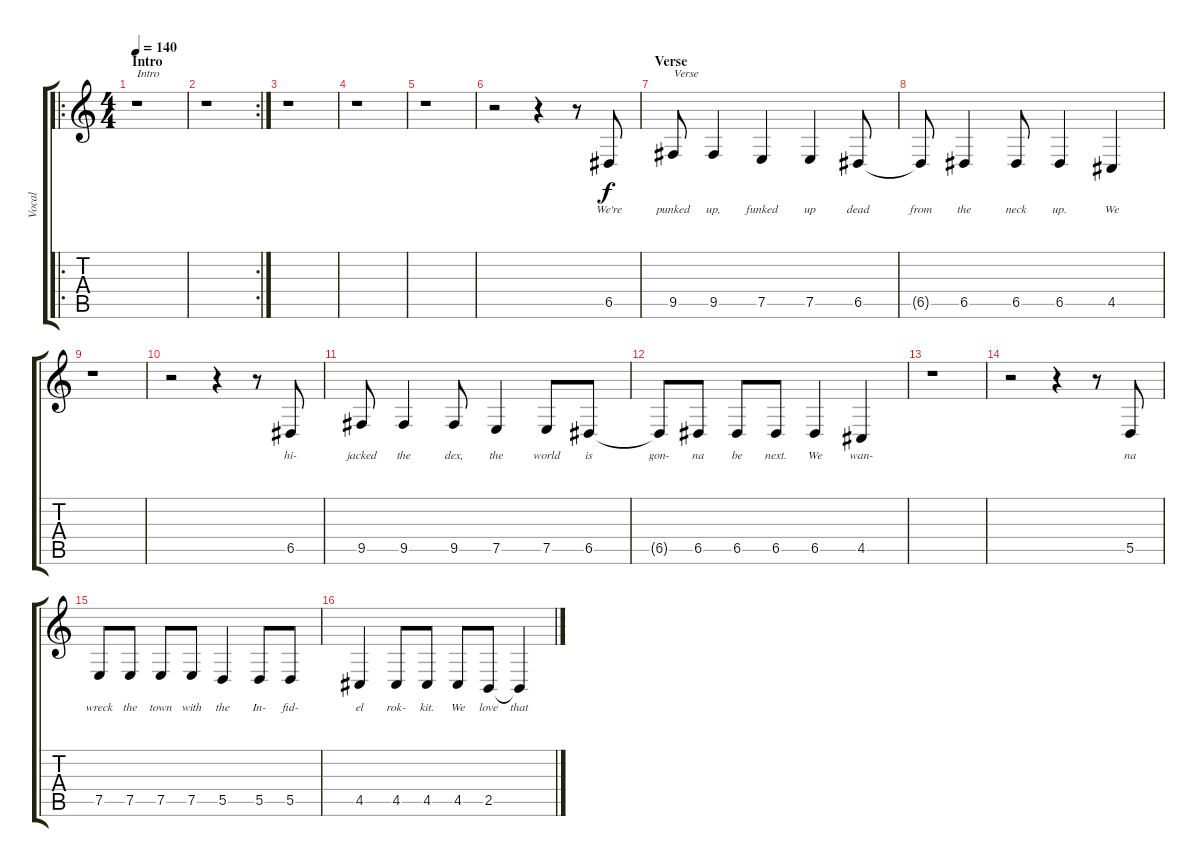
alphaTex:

\track ("Vocal" "Vocal") {instrument lead1square}
\staff {score tabs}
\tuning (E4 B3 G3 D3 A2 E2) {hide}
\ro
\ts (4 4)
\section ("" "Intro")
\tempo 140
\clef g2
\ks c
r.1{txt "Intro" dy f instrument lead1square} |
\rc 2
r.1 |
r.1 |
r.1 |
r.1 |
r.2 r.4 r.8 6.5.8{lyrics (0 "We're") lyrics (1 "") lyrics (2 "") lyrics (3 "") lyrics (4 "")} |
\section ("" "Verse")
9.5.8{txt "Verse" lyrics (0 "punked") lyrics (1 "") lyrics (2 "") lyrics (3 "") lyrics (4 "")} 9.5.4{lyrics (0 "up,") lyrics (1 "") lyrics (2 "") lyrics (3 "") lyrics (4 "")} 7.5.4{lyrics (0 "funked") lyrics (1 "") lyrics (2 "") lyrics (3 "") lyrics (4 "")} 7.5.4{lyrics (0 "up") lyrics (1 "") lyrics (2 "") lyrics (3 "") lyrics (4 "")} 6.5.8{lyrics (0 "dead") lyrics (1 "") lyrics (2 "") lyrics (3 "") lyrics (4 "")} |
6.5{t}.8{lyrics (0 "from") lyrics (1 "") lyrics (2 "") lyrics (3 "") lyrics (4 "")} 6.5.4{lyrics (0 "the") lyrics (1 "") lyrics (2 "") lyrics (3 "") lyrics (4 "")} 6.5.8{lyrics (0 "neck") lyrics (1 "") lyrics (2 "") lyrics (3 "") lyrics (4 "")} 6.5.4{lyrics (0 "up.") lyrics (1 "") lyrics (2 "") lyrics (3 "") lyrics (4 "")} 4.5.4{lyrics (0 "We") lyrics (1 "") lyrics (2 "") lyrics (3 "") lyrics (4 "")} |
r.1 |
r.2 r.4 r.8 6.5.8{lyrics (0 "hi-") lyrics (1 "") lyrics (2 "") lyrics (3 "") lyrics (4 "")} |
9.5.8{lyrics (0 "jacked") lyrics (1 "") lyrics (2 "") lyrics (3 "") lyrics (4 "")} 9.5.4{lyrics (0 "the") lyrics (1 "") lyrics (2 "") lyrics (3 "") lyrics (4 "")} 9.5.8{lyrics (0 "dex,") lyrics (1 "") lyrics (2 "") lyrics (3 "") lyrics (4 "")} 7.5.4{lyrics (0 "the") lyrics (1 "") lyrics (2 "") lyrics (3 "") lyrics (4 "")} 7.5.8{lyrics (0 "world") lyrics (1 "") lyrics (2 "") lyrics (3 "") lyrics (4 "")} 6.5.8{lyrics (0 "is") lyrics (1 "") lyrics (2 "") lyrics (3 "") lyrics (4 "")} |
6.5{t}.8{lyrics (0 "gon-") lyrics (1 "") lyrics (2 "") lyrics (3 "") lyrics (4 "")} 6.5.8{lyrics (0 "na") lyrics (1 "") lyrics (2 "") lyrics (3 "") lyrics (4 "")} 6.5.8{lyrics (0 "be") lyrics (1 "") lyrics (2 "") lyrics (3 "") lyrics (4 "")} 6.5.8{lyrics (0 "next.") lyrics (1 "") lyrics (2 "") lyrics (3 "") lyrics (4 "")} 6.5.4{lyrics (0 "We") lyrics (1 "") lyrics (2 "") lyrics (3 "") lyrics (4 "")} 4.5.4{lyrics (0 "wan-") lyrics (1 "") lyrics (2 "") lyrics (3 "") lyrics (4 "")} |
r.1 |
r.2 r.4 r.8 5.5.8{lyrics (0 "na") lyrics (1 "") lyrics (2 "") lyrics (3 "") lyrics (4 "")} |
7.5.8{lyrics (0 "wreck") lyrics (1 "") lyrics (2 "") lyrics (3 "") lyrics (4 "")} 7.5.8{lyrics (0 "the") lyrics (1 "") lyrics (2 "") lyrics (3 "") lyrics (4 "")} 7.5.8{lyrics (0 "town") lyrics (1 "") lyrics (2 "") lyrics (3 "") lyrics (4 "")} 7.5.8{lyrics (0 "with") lyrics (1 "") lyrics (2 "") lyrics (3 "") lyrics (4 "")} 5.5.4{lyrics (0 "the") lyrics (1 "") lyrics (2 "") lyrics (3 "") lyrics (4 "")} 5.5.8{lyrics (0 "In-") lyrics (1 "") lyrics (2 "") lyrics (3 "") lyrics (4 "")} 5.5.8{lyrics (0 "fid-") lyrics (1 "") lyrics (2 "") lyrics (3 "") lyrics (4 "")} |
4.5.4{lyrics (0 "el") lyrics (1 "") lyrics (2 "") lyrics (3 "") lyrics (4 "")} 4.5.8{lyrics (0 "rok-") lyrics (1 "") lyrics (2 "") lyrics (3 "") lyrics (4 "")} 4.5.8{lyrics (0 "kit.") lyrics (1 "") lyrics (2 "") lyrics (3 "") lyrics (4 "")} 4.5.8{lyrics (0 "We") lyrics (1 "") lyrics (2 "") lyrics (3 "") lyrics (4 "")} 2.5.8{lyrics (0 "love") lyrics (1 "") lyrics (2 "") lyrics (3 "") lyrics (4 "")} 2.5{t}.4{lyrics (0 "that") lyrics (1 "") lyrics (2 "") lyrics (3 "") lyrics (4 "")}
